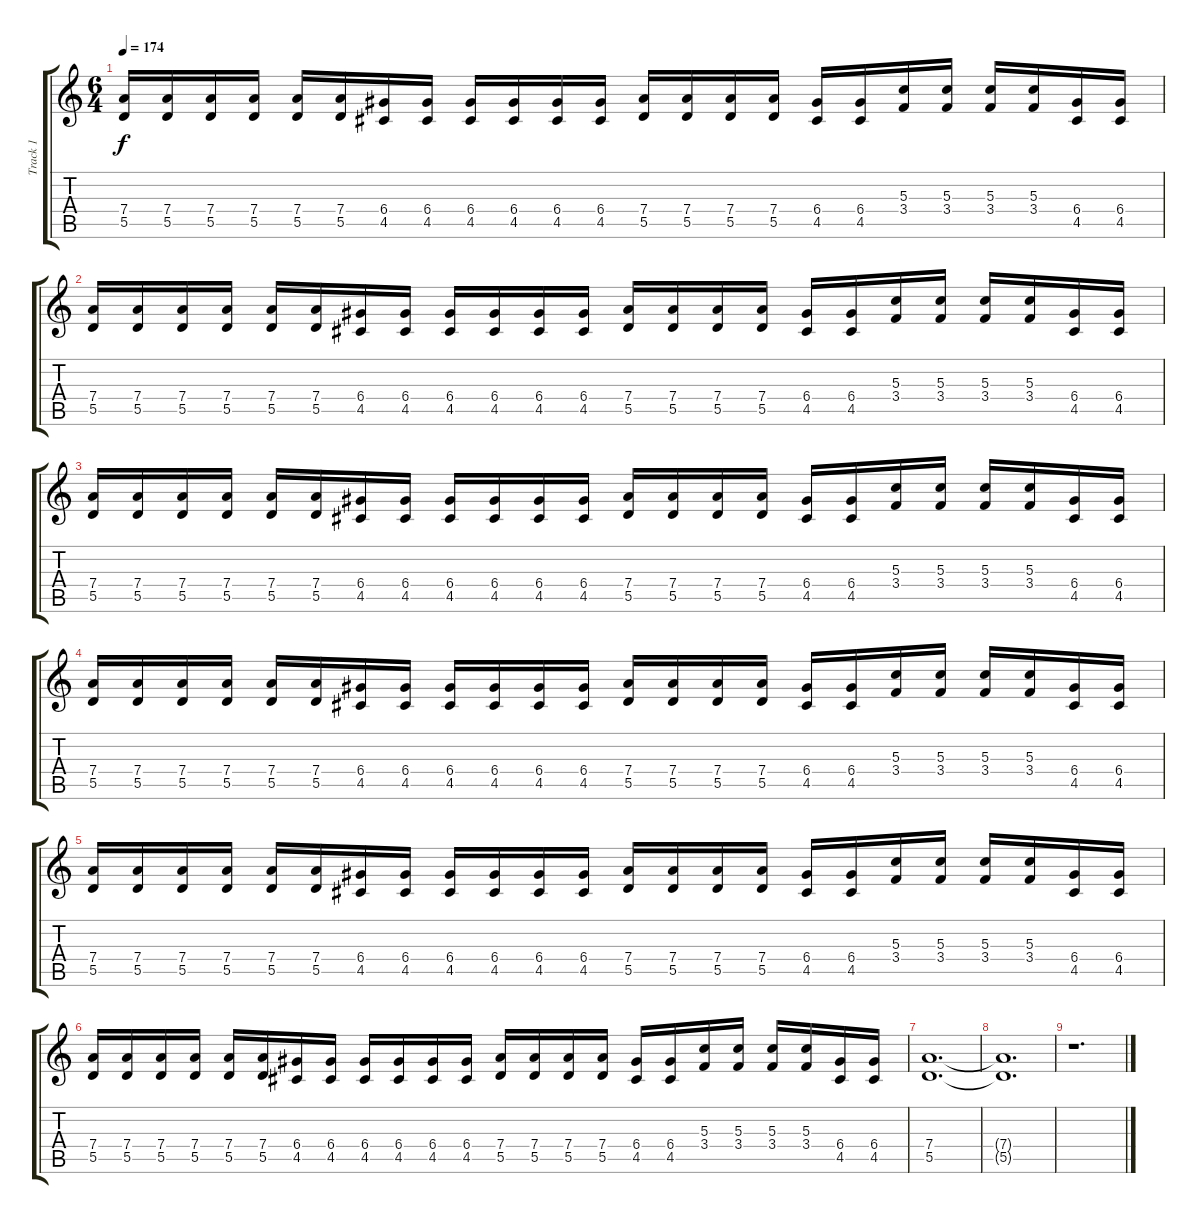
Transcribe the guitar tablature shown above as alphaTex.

\track ("Track 1" "Track 1") {instrument distortionguitar}
\staff {score tabs}
\tuning (E4 B3 G3 D3 A2 E2) {hide}
\ts (6 4)
\tempo 174
\clef g2
\ks c
(7.4 5.5).16{dy f} (7.4 5.5).16 (7.4 5.5).16 (7.4 5.5).16 (7.4 5.5).16 (7.4 5.5).16 (6.4 4.5).16 (6.4 4.5).16 (6.4 4.5).16 (6.4 4.5).16 (6.4 4.5).16 (6.4 4.5).16 (7.4 5.5).16 (7.4 5.5).16 (7.4 5.5).16 (7.4 5.5).16 (6.4 4.5).16 (6.4 4.5).16 (5.3 3.4).16 (5.3 3.4).16 (5.3 3.4).16 (5.3 3.4).16 (6.4 4.5).16 (6.4 4.5).16 |
(7.4 5.5).16 (7.4 5.5).16 (7.4 5.5).16 (7.4 5.5).16 (7.4 5.5).16 (7.4 5.5).16 (6.4 4.5).16 (6.4 4.5).16 (6.4 4.5).16 (6.4 4.5).16 (6.4 4.5).16 (6.4 4.5).16 (7.4 5.5).16 (7.4 5.5).16 (7.4 5.5).16 (7.4 5.5).16 (6.4 4.5).16 (6.4 4.5).16 (5.3 3.4).16 (5.3 3.4).16 (5.3 3.4).16 (5.3 3.4).16 (6.4 4.5).16 (6.4 4.5).16 |
(7.4 5.5).16 (7.4 5.5).16 (7.4 5.5).16 (7.4 5.5).16 (7.4 5.5).16 (7.4 5.5).16 (6.4 4.5).16 (6.4 4.5).16 (6.4 4.5).16 (6.4 4.5).16 (6.4 4.5).16 (6.4 4.5).16 (7.4 5.5).16 (7.4 5.5).16 (7.4 5.5).16 (7.4 5.5).16 (6.4 4.5).16 (6.4 4.5).16 (5.3 3.4).16 (5.3 3.4).16 (5.3 3.4).16 (5.3 3.4).16 (6.4 4.5).16 (6.4 4.5).16 |
(7.4 5.5).16 (7.4 5.5).16 (7.4 5.5).16 (7.4 5.5).16 (7.4 5.5).16 (7.4 5.5).16 (6.4 4.5).16 (6.4 4.5).16 (6.4 4.5).16 (6.4 4.5).16 (6.4 4.5).16 (6.4 4.5).16 (7.4 5.5).16 (7.4 5.5).16 (7.4 5.5).16 (7.4 5.5).16 (6.4 4.5).16 (6.4 4.5).16 (5.3 3.4).16 (5.3 3.4).16 (5.3 3.4).16 (5.3 3.4).16 (6.4 4.5).16 (6.4 4.5).16 |
(7.4 5.5).16 (7.4 5.5).16 (7.4 5.5).16 (7.4 5.5).16 (7.4 5.5).16 (7.4 5.5).16 (6.4 4.5).16 (6.4 4.5).16 (6.4 4.5).16 (6.4 4.5).16 (6.4 4.5).16 (6.4 4.5).16 (7.4 5.5).16 (7.4 5.5).16 (7.4 5.5).16 (7.4 5.5).16 (6.4 4.5).16 (6.4 4.5).16 (5.3 3.4).16 (5.3 3.4).16 (5.3 3.4).16 (5.3 3.4).16 (6.4 4.5).16 (6.4 4.5).16 |
(7.4 5.5).16 (7.4 5.5).16 (7.4 5.5).16 (7.4 5.5).16 (7.4 5.5).16 (7.4 5.5).16 (6.4 4.5).16 (6.4 4.5).16 (6.4 4.5).16 (6.4 4.5).16 (6.4 4.5).16 (6.4 4.5).16 (7.4 5.5).16 (7.4 5.5).16 (7.4 5.5).16 (7.4 5.5).16 (6.4 4.5).16 (6.4 4.5).16 (5.3 3.4).16 (5.3 3.4).16 (5.3 3.4).16 (5.3 3.4).16 (6.4 4.5).16 (6.4 4.5).16 |
(7.4 5.5).1{d} |
(7.4{t} 5.5{t}).1{d} |
r.1{d}
